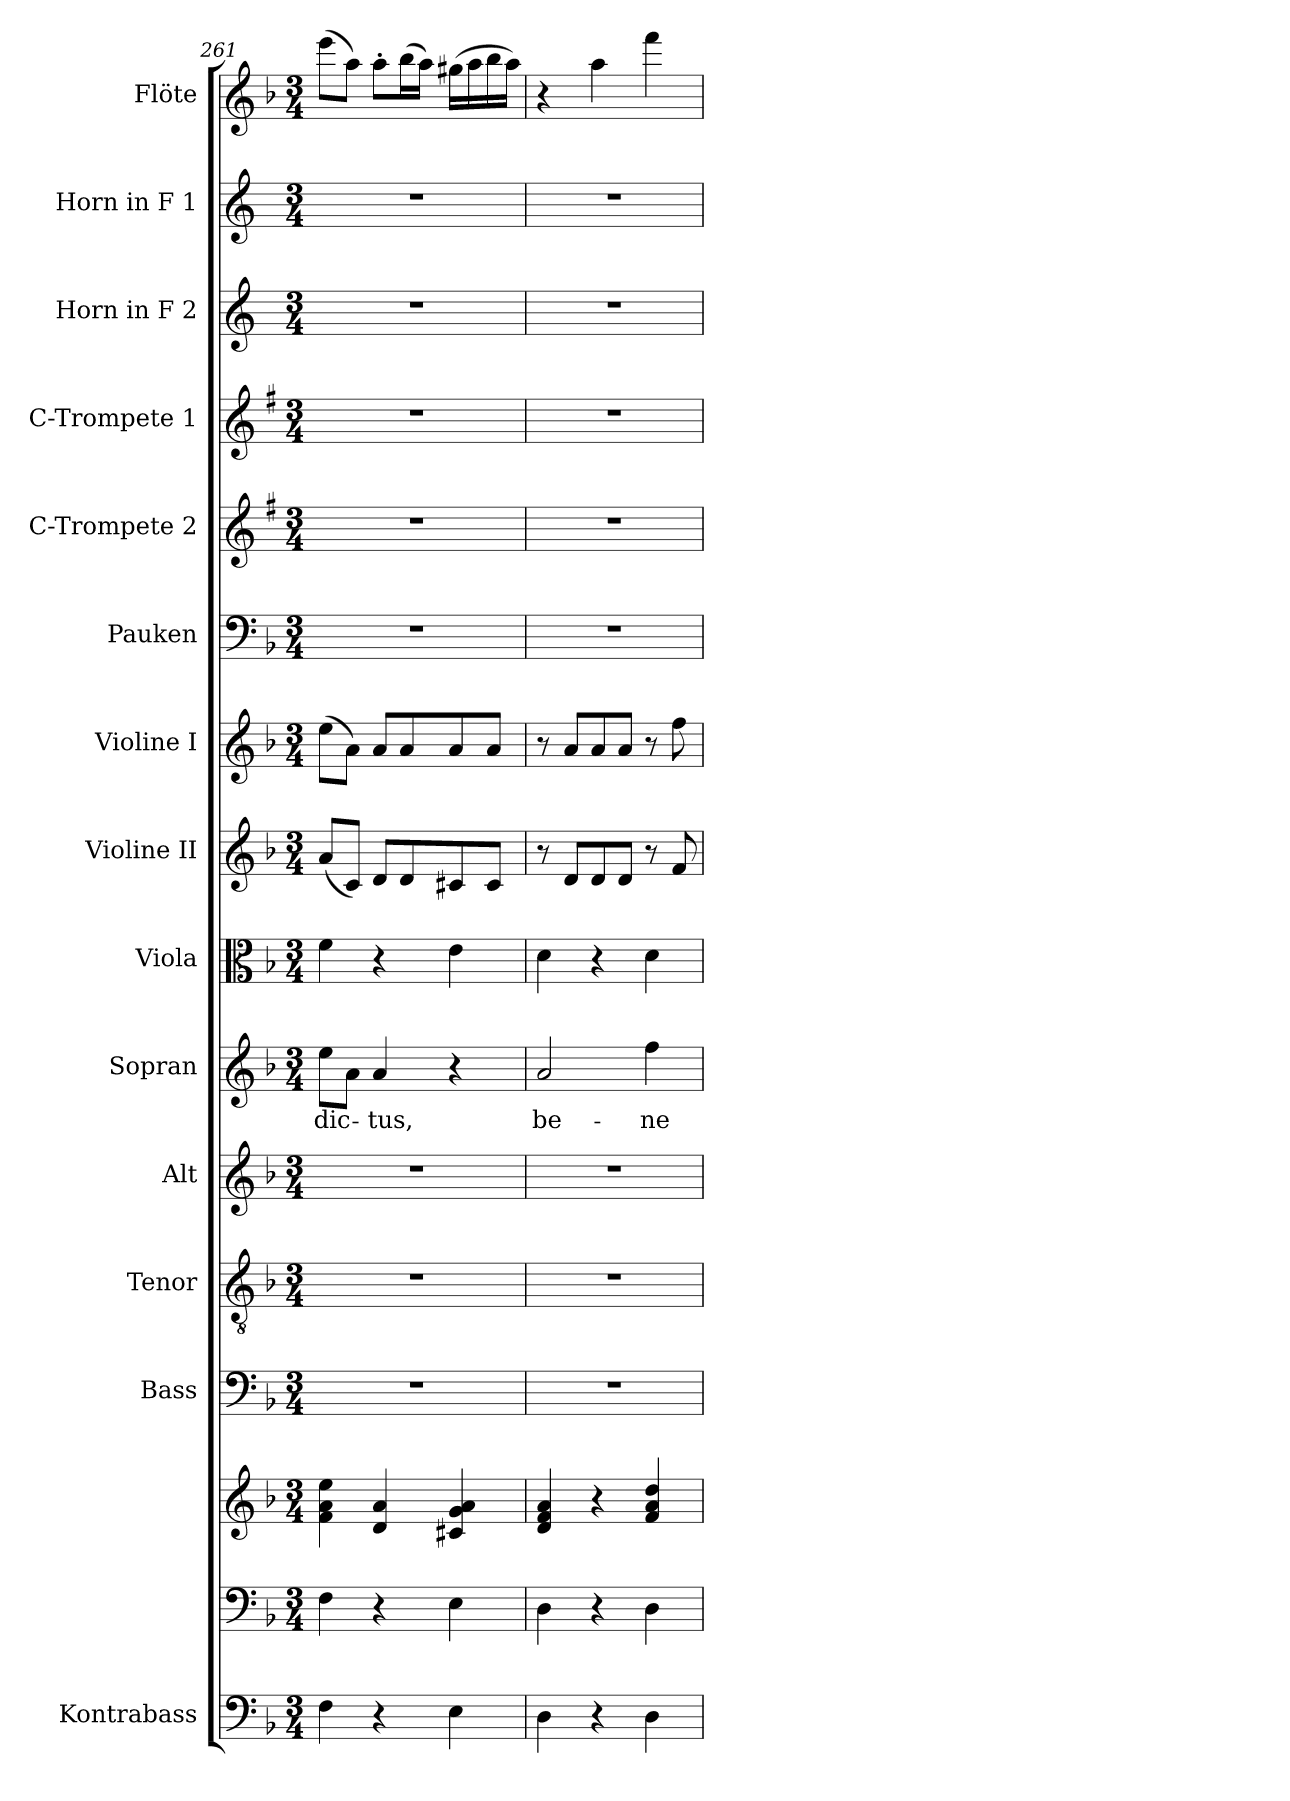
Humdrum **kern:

**kern	**kern	**kern	**kern	**kern	**kern	**kern	**text	**kern	**kern	**kern	**kern	**kern	**kern	**kern	**kern	**kern
*part15	*part14	*part14	*part13	*part12	*part11	*part10	*part10	*part9	*part8	*part7	*part6	*part5	*part4	*part3	*part2	*part1
*staff16	*staff15	*staff14	*staff13	*staff12	*staff11	*staff10	*staff10	*staff9	*staff8	*staff7	*staff6	*staff5	*staff4	*staff3	*staff2	*staff1
*I"Kontrabass	*	*	*I"Bass	*I"Tenor	*I"Alt	*I"Sopran	*	*I"Viola	*I"Violine II	*I"Violine I	*I"Pauken	*I"C-Trompete 2	*I"C-Trompete 1	*I"Horn in F 2	*I"Horn in F 1	*I"Flöte
*I'Kb.	*	*	*I'B.	*I'T.	*I'A.	*I'S.	*	*I'Vla.	*I'Vl. II	*I'Vl. I	*I'Pk.	*I'C Trp. 2	*I'C Trp. 1	*	*	*I'Fl.
*clefF4	*clefF4	*clefG2	*clefF4	*clefGv2	*clefG2	*clefG2	*	*clefC3	*clefG2	*clefG2	*clefF4	*clefG2	*clefG2	*clefG2	*clefG2	*clefG2
*ITrd7c12	*	*	*	*	*	*	*	*	*	*	*	*ITrd1c2	*ITrd1c2	*ITrd4c7	*ITrd4c7	*
*k[b-]	*k[b-]	*k[b-]	*k[b-]	*k[b-]	*k[b-]	*k[b-]	*	*k[b-]	*k[b-]	*k[b-]	*k[b-]	*k[b-]	*k[b-]	*k[b-]	*k[b-]	*k[b-]
*F:	*F:	*F:	*F:	*F:	*F:	*F:	*	*F:	*F:	*F:	*F:	*F:	*F:	*F:	*F:	*F:
*M3/4	*M3/4	*M3/4	*M3/4	*M3/4	*M3/4	*M3/4	*	*M3/4	*M3/4	*M3/4	*M3/4	*M3/4	*M3/4	*M3/4	*M3/4	*M3/4
=261	=261	=261	=261	=261	=261	=261	=261	=261	=261	=261	=261	=261	=261	=261	=261	=261
!	!	!	!	!	!	!	!LO:LY:b	!	!	!	!	!	!	!	!	!
4FF\	4F\	4f\ 4a\ 4ee\	2.r	2.r	2.r	8ee\L	-dic-	4f\	(<8a/L	(>8ee\L	2.r	2.r	2.r	2.r	2.r	(>8eee\L
.	.	.	.	.	.	8a\J	.	.	8c/J)	8a\J)	.	.	.	.	.	8aa\J)
!	!	!	!	!	!	!	!LO:LY:b	!	!	!	!	!	!	!	!	!
4r	4r	4d/ 4a/	.	.	.	4a/	-tus,	4r	8d/L	8a/L	.	.	.	.	.	8aa'>\L
.	.	.	.	.	.	.	.	.	8d/	8a/	.	.	.	.	.	(>16bb-\L
.	.	.	.	.	.	.	.	.	.	.	.	.	.	.	.	16aa\JJ)
4EE\	4E\	4c#X/ 4g/ 4a/	.	.	.	4r	.	4e\	8c#X/	8a/	.	.	.	.	.	(>16gg#X\LL
.	.	.	.	.	.	.	.	.	.	.	.	.	.	.	.	16aa\
.	.	.	.	.	.	.	.	.	8c#/J	8a/J	.	.	.	.	.	16bb-\
.	.	.	.	.	.	.	.	.	.	.	.	.	.	.	.	16aa\JJ)
=262	=262	=262	=262	=262	=262	=262	=262	=262	=262	=262	=262	=262	=262	=262	=262	=262
!	!	!	!	!	!	!	!LO:LY:b	!	!	!	!	!	!	!	!	!
4DD\	4D\	4d/ 4f/ 4a/	2.r	2.r	2.r	2a/	be-	4d\	8r	8r	2.r	2.r	2.r	2.r	2.r	4r
.	.	.	.	.	.	.	.	.	8d/L	8a/L	.	.	.	.	.	.
4r	4r	4r	.	.	.	.	.	4r	8d/	8a/	.	.	.	.	.	4aa\
.	.	.	.	.	.	.	.	.	8d/J	8a/J	.	.	.	.	.	.
!	!	!	!	!	!	!	!LO:LY:b	!	!	!	!	!	!	!	!	!
4DD\	4D\	4f/ 4a/ 4dd/	.	.	.	4ff\	-ne-	4d\	8r	8r	.	.	.	.	.	4fff\
.	.	.	.	.	.	.	.	.	8f/	8ff\	.	.	.	.	.	.
=	=	=	=	=	=	=	=	=	=	=	=	=	=	=	=	=
*-	*-	*-	*-	*-	*-	*-	*-	*-	*-	*-	*-	*-	*-	*-	*-	*-
